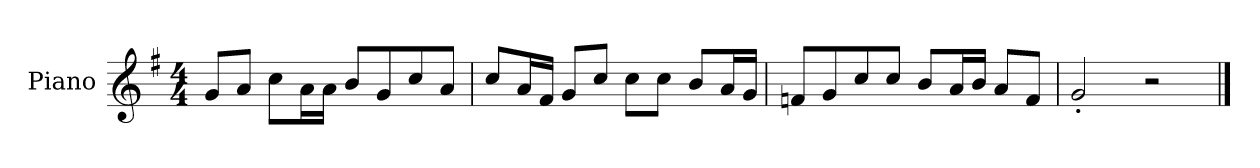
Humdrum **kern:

**kern
*part1
*staff1
*I"Piano
*I'P-no
*clefG2
*k[f#]
*M4/4
*MM90
=1
8g/L
8a/J
8cc\L
16a\L
16a\JJ
8b/L
8g/
8cc/
8a/J
=2
8cc/L
16a/L
16f#/JJ
8g/L
8cc/J
8cc\L
8cc\J
8b/L
16a/L
16g/JJ
=3
8fn/L
8g/
8cc/
8cc/J
8b/L
16a/L
16b/JJ
8a/L
8f/J
=4
2g'/
2r
==
*-
